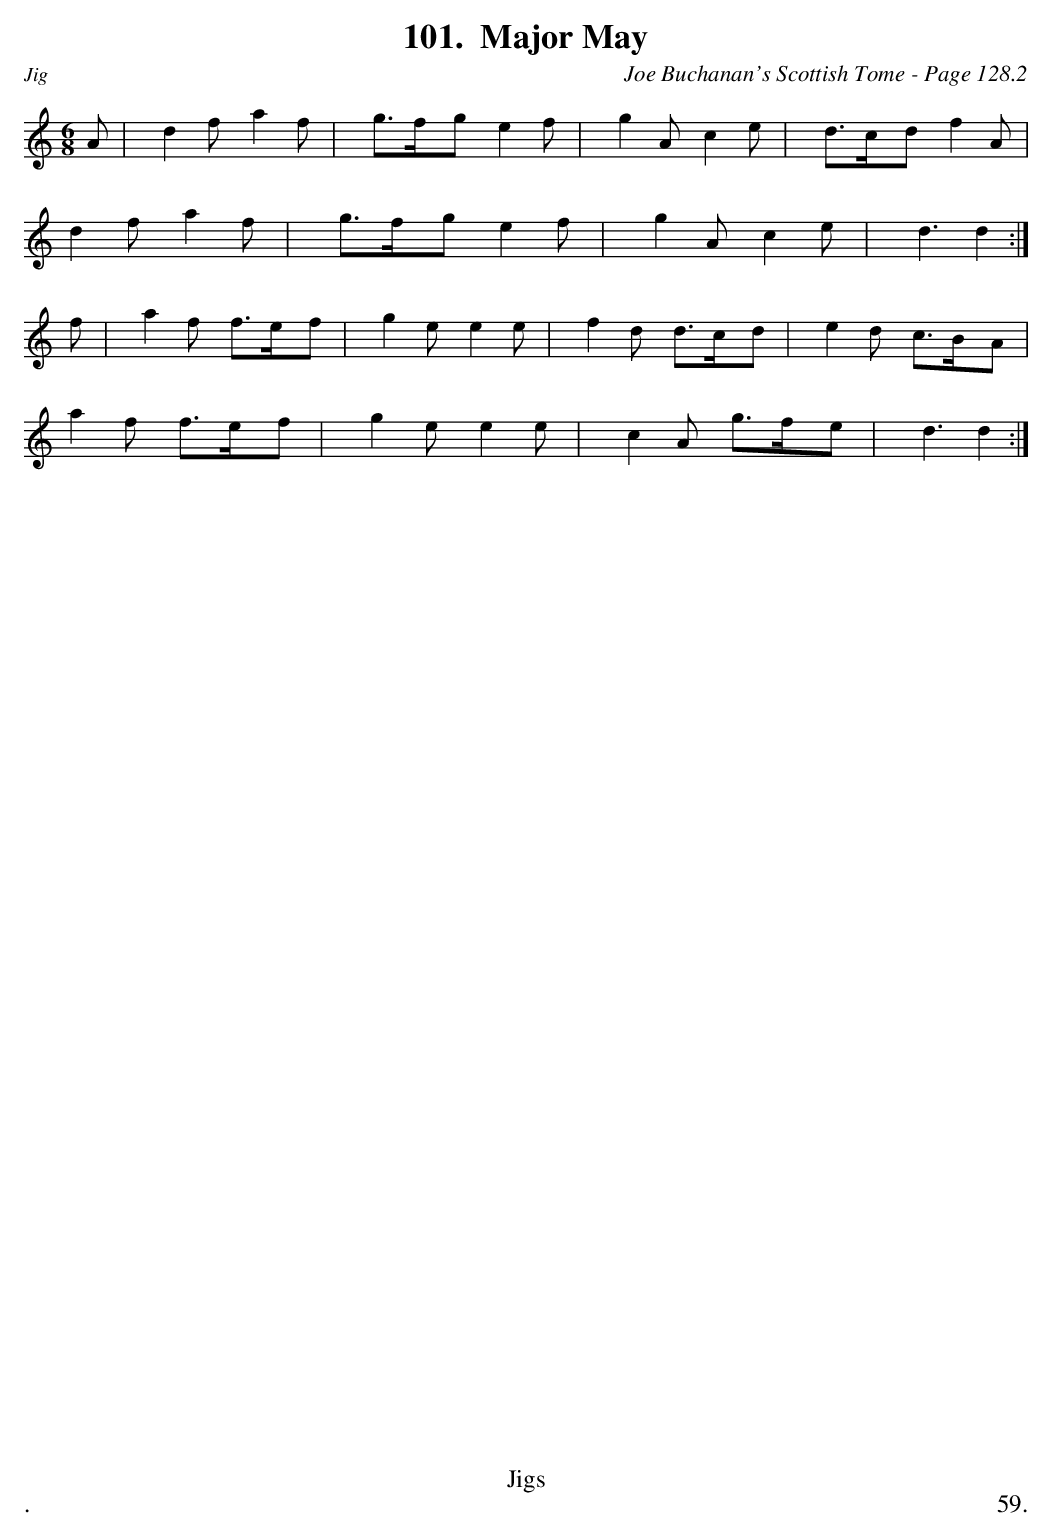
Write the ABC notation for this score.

X:1
T:Major May
C:Joe Buchanan's Scottish Tome - Page 128.2
L:1/8
M:6/8
K:C
A | d2 f a2 f  | g>fg e2 f |  g2 A c2 e | d>cd f2 A |
d2 f a2 f | g>fg e2 f | g2 A c2 e |  d3 d2 :|
f | a2 f f>ef | g2 e e2 e | f2 d d>cd | e2 d c>BA |
a2 f f>ef | g2 e e2 e | c2 A g>fe | d3 d2 :|
